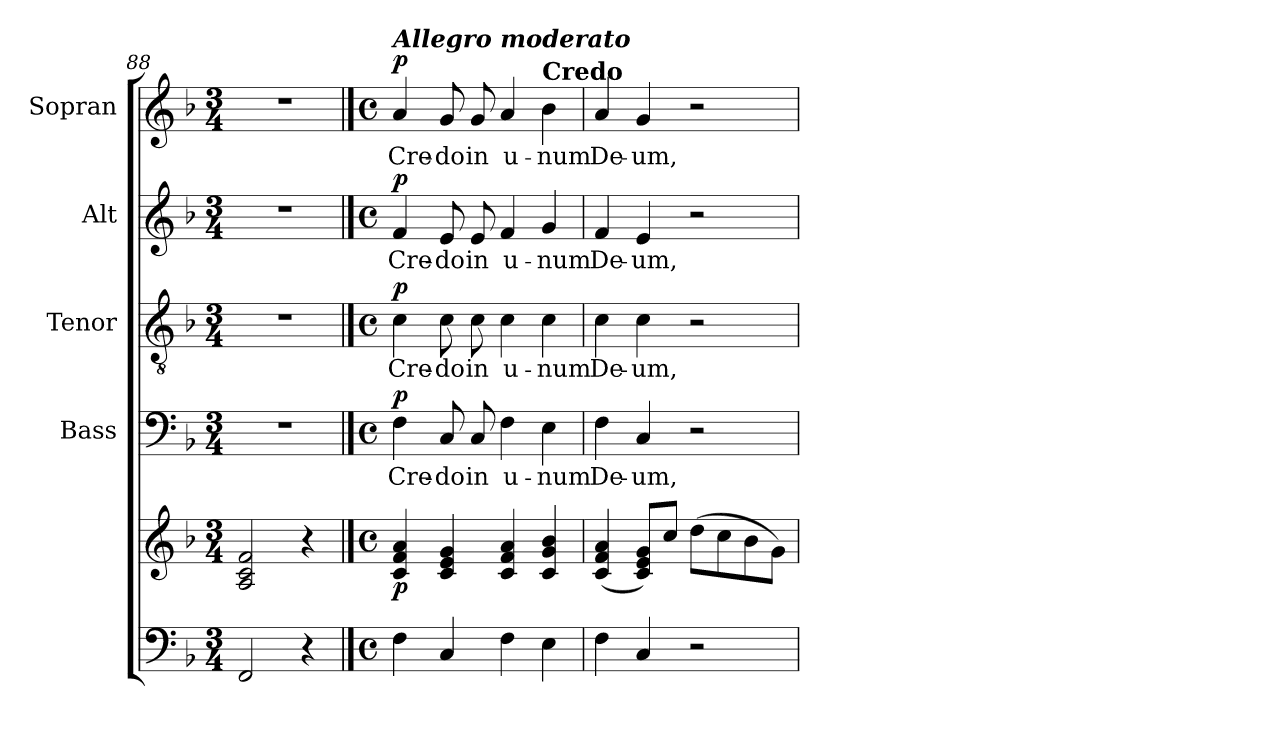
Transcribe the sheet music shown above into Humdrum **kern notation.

**kern	**kern	**dynam	**kern	**text	**dynam	**kern	**text	**dynam	**kern	**text	**dynam	**kern	**text	**dynam
*part5	*part5	*part5	*part4	*part4	*part4	*part3	*part3	*part3	*part2	*part2	*part2	*part1	*part1	*part1
*staff6	*staff5	*staff5/6	*staff4	*staff4	*staff4	*staff3	*staff3	*staff3	*staff2	*staff2	*staff2	*staff1	*staff1	*staff1
*	*	*	*I"Bass	*	*	*I"Tenor	*	*	*I"Alt	*	*	*I"Sopran	*	*
*	*	*	*I'B.	*	*	*I'T.	*	*	*I'A.	*	*	*I'S.	*	*
*clefF4	*clefG2	*	*clefF4	*	*	*clefGv2	*	*	*clefG2	*	*	*clefG2	*	*
*k[b-]	*k[b-]	*	*k[b-]	*	*	*k[b-]	*	*	*k[b-]	*	*	*k[b-]	*	*
*F:	*F:	*	*F:	*	*	*F:	*	*	*F:	*	*	*F:	*	*
*M3/4	*M3/4	*	*M3/4	*	*	*M3/4	*	*	*M3/4	*	*	*M3/4	*	*
=88	=88	=88	=88	=88	=88	=88	=88	=88	=88	=88	=88	=88	=88	=88
2FF/	2A/ 2c/ 2f/	.	2.r	.	.	2.r	.	.	2.r	.	.	2.r	.	.
4r	4r	.	.	.	.	.	.	.	.	.	.	.	.	.
!!LO:LB:g=z
==89	==89	==89	==89	==89	==89	==89	==89	==89	==89	==89	==89	==89	==89	==89
*M4/4	*M4/4	*	*M4/4	*	*	*M4/4	*	*	*M4/4	*	*	*M4/4	*	*
*met(c)	*met(c)	*	*met(c)	*	*	*met(c)	*	*	*met(c)	*	*	*met(c)	*	*
!	!	!	!	!	!	!	!	!	!	!	!	!LO:TX:a:Bi:t=Allegro moderato	!	!
!	!	!LO:DY:b	!	!LO:LY:b	!LO:DY:a	!	!LO:LY:b	!LO:DY:a	!	!LO:LY:b	!LO:DY:a	!	!LO:LY:b	!LO:DY:a
4F\	4c/ 4f/ 4a/	p	4F\	Cre-	p	4c\	Cre-	p	4f/	Cre-	p	4a/	Cre-	p
!	!	!	!	!LO:LY:b	!	!	!LO:LY:b	!	!	!LO:LY:b	!	!	!LO:LY:b	!
4C/	4c/ 4e/ 4g/	.	8C/	-do	.	8c\	-do	.	8e/	-do	.	8g/	-do	.
!	!	!	!	!LO:LY:b	!	!	!LO:LY:b	!	!	!LO:LY:b	!	!	!LO:LY:b	!
.	.	.	8C/	in	.	8c\	in	.	8e/	in	.	8g/	in	.
!	!	!	!	!LO:LY:b	!	!	!LO:LY:b	!	!	!LO:LY:b	!	!	!LO:LY:b	!
4F\	4c/ 4f/ 4a/	.	4F\	u-	.	4c\	u-	.	4f/	u-	.	4a/	u-	.
!	!	!	!	!	!	!	!	!	!	!	!	!LO:TX:a:B:t=Credo	!	!
!	!	!	!	!LO:LY:b	!	!	!LO:LY:b	!	!	!LO:LY:b	!	!	!LO:LY:b	!
4E\	4c/ 4g/ 4b-/	.	4E\	-num	.	4c\	-num	.	4g/	-num	.	4b-\	-num	.
=90	=90	=90	=90	=90	=90	=90	=90	=90	=90	=90	=90	=90	=90	=90
!	!	!	!	!LO:LY:b	!	!	!LO:LY:b	!	!	!LO:LY:b	!	!	!LO:LY:b	!
4F\	(4c/ 4f/ 4a/	.	4F\	De-	.	4c\	De-	.	4f/	De-	.	4a/	De-	.
!	!	!	!	!LO:LY:b	!	!	!LO:LY:b	!	!	!LO:LY:b	!	!	!LO:LY:b	!
4C/	8c/ 8e/ 8g/L)	.	4C/	-um,	.	4c\	-um,	.	4e/	-um,	.	4g/	-um,	.
.	8cc/J	.	.	.	.	.	.	.	.	.	.	.	.	.
2r	(>8dd\L	.	2r	.	.	2r	.	.	2r	.	.	2r	.	.
.	8cc\	.	.	.	.	.	.	.	.	.	.	.	.	.
.	8b-\	.	.	.	.	.	.	.	.	.	.	.	.	.
.	8g\J)	.	.	.	.	.	.	.	.	.	.	.	.	.
=	=	=	=	=	=	=	=	=	=	=	=	=	=	=
*-	*-	*-	*-	*-	*-	*-	*-	*-	*-	*-	*-	*-	*-	*-
